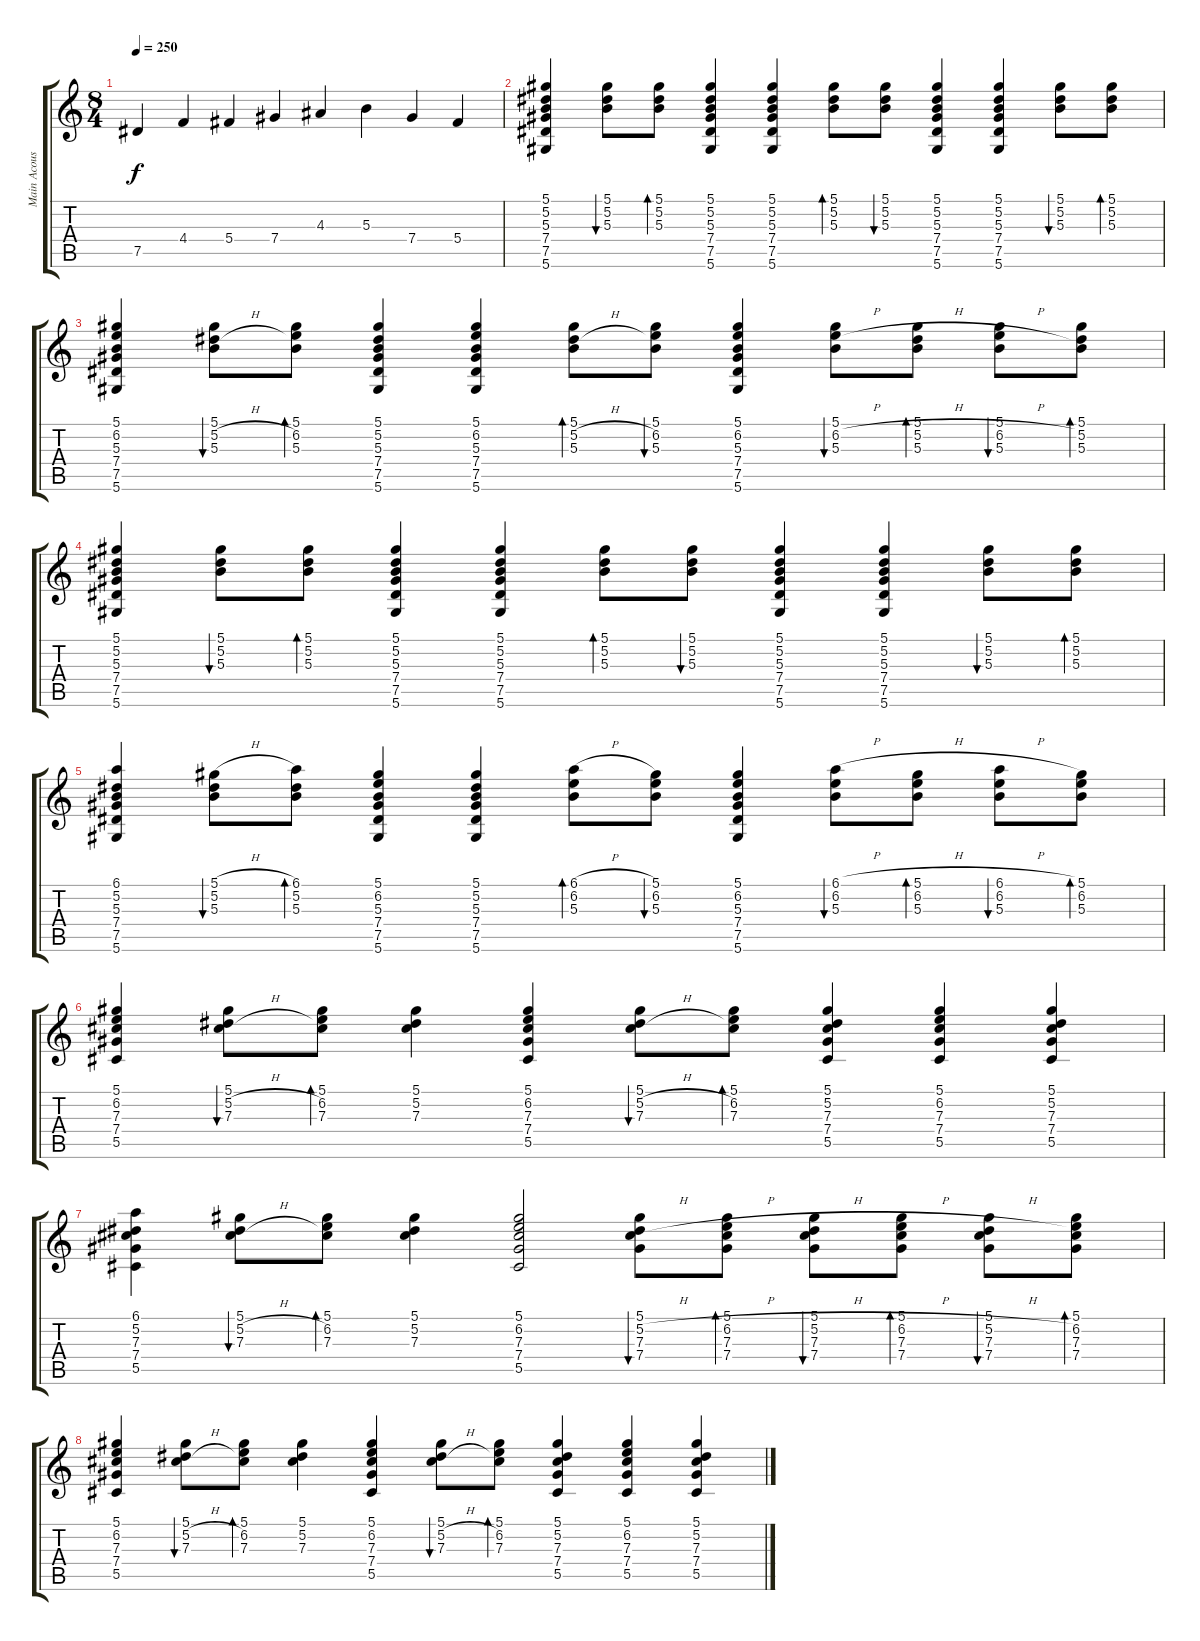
\track ("Main Acoustic Guitar" "Main Acous") {instrument acousticguitarnylon}
\staff {score tabs}
\tuning (Eb4 Bb3 Gb3 Db3 Ab2 Eb2) {hide}
\ts (8 4)
\tempo 250
\clef g2
\ks c
7.5.4{dy f} 4.4.4 5.4.4 7.4.4 4.3.4 5.3.4 7.4.4 5.4.4 |
(5.1 5.2 5.3 7.4 7.5 5.6).4 (5.1 5.2 5.3).8{bu 240} (5.1 5.2 5.3).8{bd 240} (5.1 5.2 5.3 7.4 7.5 5.6).4 (5.1 5.2 5.3 7.4 7.5 5.6).4 (5.1 5.2 5.3).8{bd 240} (5.1 5.2 5.3).8{bu 240} (5.1 5.2 5.3 7.4 7.5 5.6).4 (5.1 5.2 5.3 7.4 7.5 5.6).4 (5.1 5.2 5.3).8{bu 240} (5.1 5.2 5.3).8{bd 240} |
(5.1 6.2 5.3 7.4 7.5 5.6).4 (5.1 5.2{h} 5.3).8{bu 240} (5.1 6.2 5.3).8{bd 240} (5.1 5.2 5.3 7.4 7.5 5.6).4 (5.1 6.2 5.3 7.4 7.5 5.6).4 (5.1 5.2{h} 5.3).8{bd 240} (5.1 6.2 5.3).8{bu 240} (5.1 6.2 5.3 7.4 7.5 5.6).4 (5.1 6.2{h} 5.3).8{bu 240} (5.1 5.2{h} 5.3).8{bd 240} (5.1 6.2{h} 5.3).8{bu 240} (5.1 5.2 5.3).8{bd 240} |
(5.1 5.2 5.3 7.4 7.5 5.6).4 (5.1 5.2 5.3).8{bu 240} (5.1 5.2 5.3).8{bd 240} (5.1 5.2 5.3 7.4 7.5 5.6).4 (5.1 5.2 5.3 7.4 7.5 5.6).4 (5.1 5.2 5.3).8{bd 240} (5.1 5.2 5.3).8{bu 240} (5.1 5.2 5.3 7.4 7.5 5.6).4 (5.1 5.2 5.3 7.4 7.5 5.6).4 (5.1 5.2 5.3).8{bu 240} (5.1 5.2 5.3).8{bd 240} |
(6.1 5.2 5.3 7.4 7.5 5.6).4 (5.1{h} 5.2 5.3).8{bu 240} (6.1 5.2 5.3).8{bd 240} (5.1 6.2 5.3 7.4 7.5 5.6).4 (5.1 5.2 5.3 7.4 7.5 5.6).4 (6.1{h} 6.2 5.3).8{bd 240} (5.1 6.2 5.3).8{bu 240} (5.1 6.2 5.3 7.4 7.5 5.6).4 (6.1{h} 6.2 5.3).8{bu 240} (5.1{h} 6.2 5.3).8{bd 240} (6.1{h} 6.2 5.3).8{bu 240} (5.1 6.2 5.3).8{bd 240} |
(5.1 6.2 7.3 7.4 5.5).4 (5.1 5.2{h} 7.3).8{bu 240} (5.1 6.2 7.3).8{bd 240} (5.1 5.2 7.3).4 (5.1 6.2 7.3 7.4 5.5).4 (5.1 5.2{h} 7.3).8{bu 240} (5.1 6.2 7.3).8{bd 240} (5.1 5.2 7.3 7.4 5.5).4 (5.1 6.2 7.3 7.4 5.5).4 (5.1 5.2 7.3 7.4 5.5).4 |
(6.1 5.2 7.3 7.4 5.5).4 (5.1 5.2{h} 7.3).8{bu 240} (5.1 6.2 7.3).8{bd 240} (5.1 5.2 7.3).4 (5.1 6.2 7.3 7.4 5.5).2 (5.1 5.2{h} 7.3 7.4).8{bu 240} (5.1 6.2{h} 7.3 7.4).8{bd 240} (5.1 5.2{h} 7.3 7.4).8{bu 240} (5.1 6.2{h} 7.3 7.4).8{bd 240} (5.1 5.2{h} 7.3 7.4).8{bu 240} (5.1 6.2 7.3 7.4).8{bd 240} |
(5.1 6.2 7.3 7.4 5.5).4 (5.1 5.2{h} 7.3).8{bu 240} (5.1 6.2 7.3).8{bd 240} (5.1 5.2 7.3).4 (5.1 6.2 7.3 7.4 5.5).4 (5.1 5.2{h} 7.3).8{bu 240} (5.1 6.2 7.3).8{bd 240} (5.1 5.2 7.3 7.4 5.5).4 (5.1 6.2 7.3 7.4 5.5).4 (5.1 5.2 7.3 7.4 5.5).4
